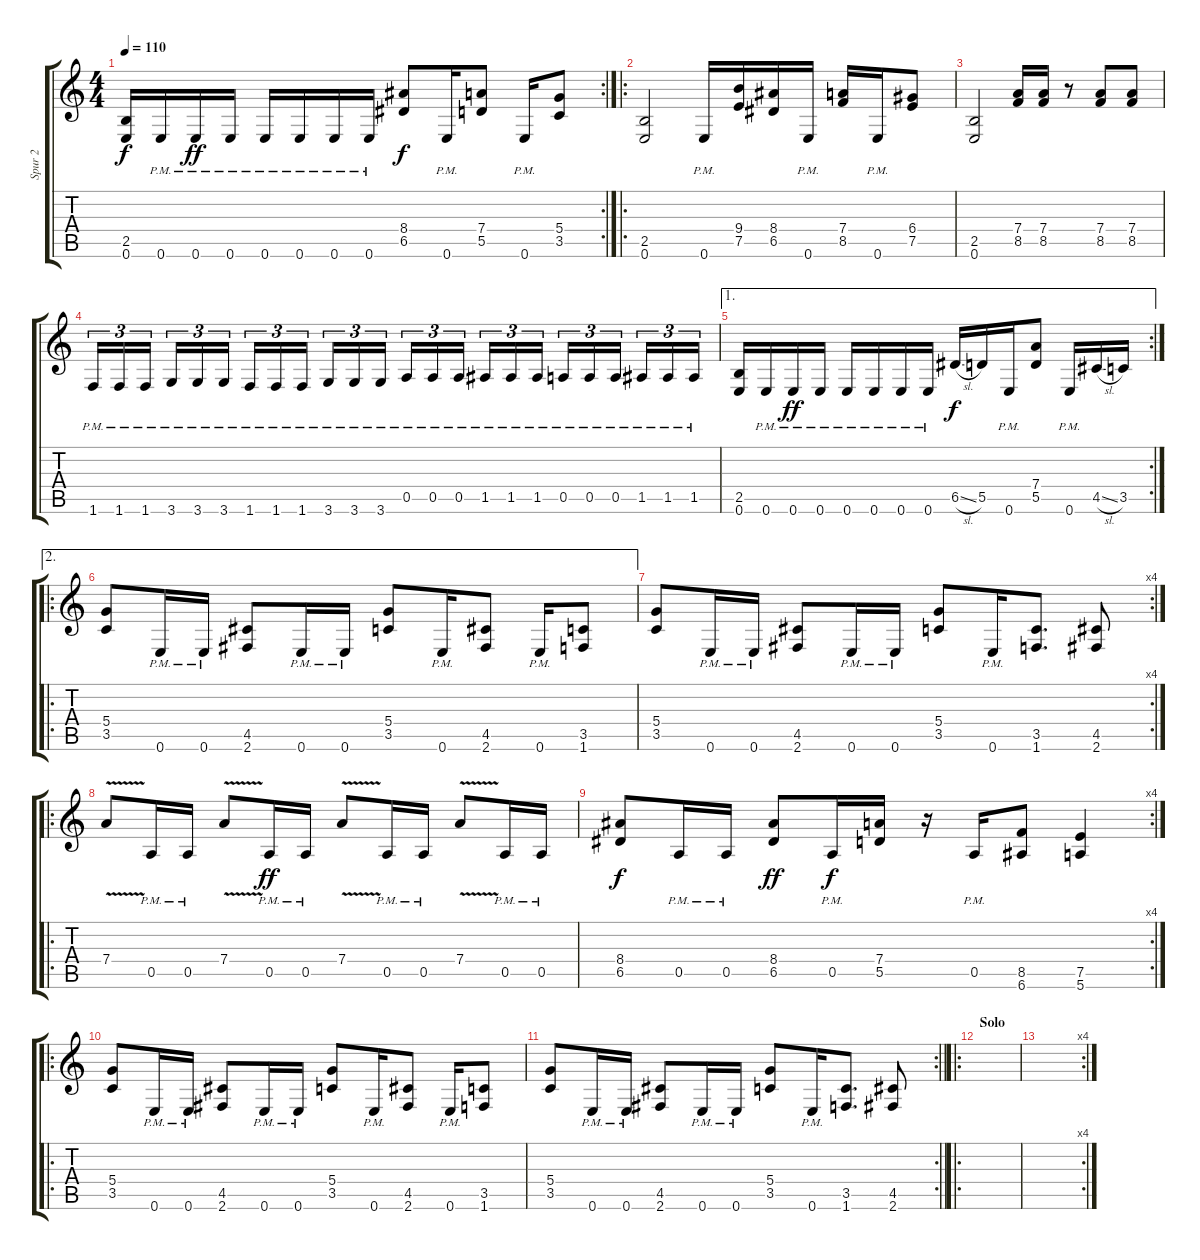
\track ("Spur 2" "Spur 2") {instrument distortionguitar}
\staff {score tabs}
\tuning (E4 B3 G3 D3 A2 E2) {hide}
\rc 2
\ts (4 4)
\tempo 110
\clef g2
\ks c
(2.5 0.6).16{dy f} 0.6{pm}.16 0.6{pm}.16{dy ff} 0.6{pm}.16 0.6{pm}.16 0.6{pm}.16 0.6{pm}.16 0.6{pm}.16 (8.4 6.5).8{dy f} 0.6{pm}.16 (7.4 5.5).8 0.6{pm}.16 (5.4 3.5).8 |
\ro
(2.5 0.6).2 0.6{pm}.16 (9.4 7.5).16 (8.4 6.5).16 0.6{pm}.16 (7.4 8.5).16 0.6{pm}.16 (6.4 7.5).8 |
(2.5 0.6).2 (7.4 8.5).16 (7.4 8.5).16 r.8 (7.4 8.5).8 (7.4 8.5).8 |
1.6{pm}.16{tu (3 2)} 1.6{pm}.16{tu (3 2)} 1.6{pm}.16{tu (3 2) beam splitsecondary} 3.6{pm}.16{tu (3 2)} 3.6{pm}.16{tu (3 2)} 3.6{pm}.16{tu (3 2)} 1.6{pm}.16{tu (3 2)} 1.6{pm}.16{tu (3 2)} 1.6{pm}.16{tu (3 2) beam splitsecondary} 3.6{pm}.16{tu (3 2)} 3.6{pm}.16{tu (3 2)} 3.6{pm}.16{tu (3 2)} 0.5{pm}.16{tu (3 2)} 0.5{pm}.16{tu (3 2)} 0.5{pm}.16{tu (3 2) beam splitsecondary} 1.5{pm}.16{tu (3 2)} 1.5{pm}.16{tu (3 2)} 1.5{pm}.16{tu (3 2)} 0.5{pm}.16{tu (3 2)} 0.5{pm}.16{tu (3 2)} 0.5{pm}.16{tu (3 2) beam splitsecondary} 1.5{pm}.16{tu (3 2)} 1.5{pm}.16{tu (3 2)} 1.5{pm}.16{tu (3 2)} |
\ae 1
\rc 2
(2.5 0.6).16 0.6{pm}.16 0.6{pm}.16{dy ff} 0.6{pm}.16 0.6{pm}.16 0.6{pm}.16 0.6{pm}.16 0.6{pm}.16 6.5{sl}.16{dy f} 5.5.16 0.6{pm}.16 (7.4 5.5).8 0.6{pm}.16 4.5{sl}.16 3.5.16 |
\ae 2
\ro
(5.4 3.5).8 0.6{pm}.16 0.6{pm}.16 (4.5 2.6).8 0.6{pm}.16 0.6{pm}.16 (5.4 3.5).8 0.6{pm}.16 (4.5 2.6).8 0.6{pm}.16 (3.5 1.6).8 |
\rc 4
(5.4 3.5).8 0.6{pm}.16 0.6{pm}.16 (4.5 2.6).8 0.6{pm}.16 0.6{pm}.16 (5.4 3.5).8 0.6{pm}.16 (3.5 1.6).8{d} (4.5 2.6).8 |
\ro
7.4{v}.8 0.5{pm}.16 0.5{pm}.16 7.4{v}.8 0.5{pm}.16{dy ff} 0.5{pm}.16 7.4{v}.8 0.5{pm}.16 0.5{pm}.16 7.4{v}.8 0.5{pm}.16 0.5{pm}.16 |
\rc 4
(8.4 6.5).8{dy f} 0.5{pm}.16 0.5{pm}.16 (8.4 6.5).8{dy ff} 0.5{pm}.16{dy f} (7.4 5.5).16 r.16 0.5{pm}.16 (8.5 6.6).8 (7.5 5.6).4 |
\ro
(5.4 3.5).8 0.6{pm}.16 0.6{pm}.16 (4.5 2.6).8 0.6{pm}.16 0.6{pm}.16 (5.4 3.5).8 0.6{pm}.16 (4.5 2.6).8 0.6{pm}.16 (3.5 1.6).8 |
\rc 2
\barLineRight lightlight
(5.4 3.5).8 0.6{pm}.16 0.6{pm}.16 (4.5 2.6).8 0.6{pm}.16 0.6{pm}.16 (5.4 3.5).8 0.6{pm}.16 (3.5 1.6).8{d} (4.5 2.6).8 |
\ro
\section ("" "Solo")
|
\rc 4
